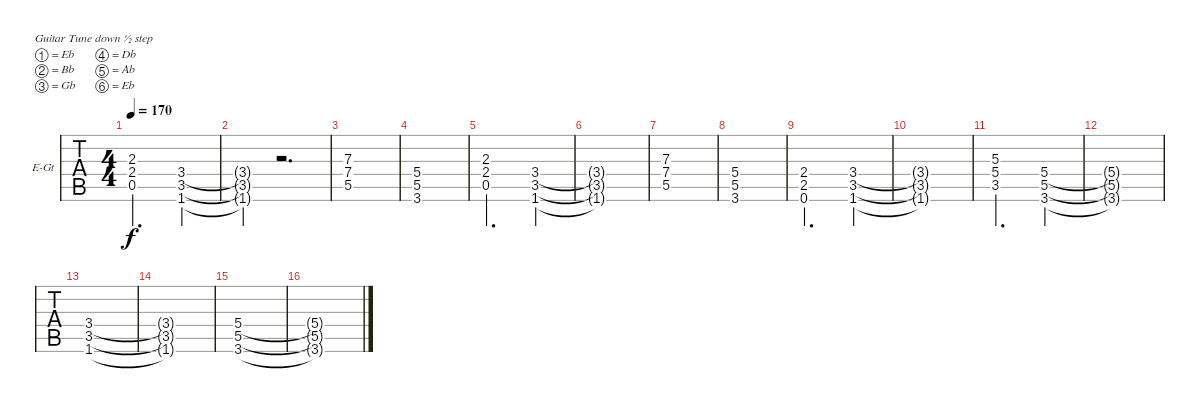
\bracketExtendMode groupsimilarinstruments
\firstSystemTrackNameOrientation horizontal
\otherSystemsTrackNameOrientation horizontal
\track ("Илья Мамонтов" "E-Gt") {instrument distortionguitar}
\staff {tabs}
\tuning (Eb4 Bb3 Gb3 Db3 Ab2 Eb2)
\ts (4 4)
\tempo 170
\clef g2
\ks c
(2.3 2.4 0.5).2{d dy f} (3.4 3.5 1.6).4 |
(3.4{t} 3.5{t} 1.6{t}).4 r.2{d} |
(7.3 7.4 5.5).1 |
(5.4 5.5 3.6).1 |
(2.3 2.4 0.5).2{d} (3.4 3.5 1.6).4 |
(3.4{t} 3.5{t} 1.6{t}).1 |
(7.3 7.4 5.5).1 |
(5.4 5.5 3.6).1 |
(2.4 2.5 0.6).2{d} (3.4 3.5 1.6).4 |
(3.4{t} 3.5{t} 1.6{t}).1 |
(5.3 5.4 3.5).2{d} (5.4 5.5 3.6).4 |
(5.4{t} 5.5{t} 3.6{t}).1 |
(3.4 3.5 1.6).1 |
(3.4{t} 3.5{t} 1.6{t}).1 |
(5.4 5.5 3.6).1 |
(5.4{t} 5.5{t} 3.6{t}).1
